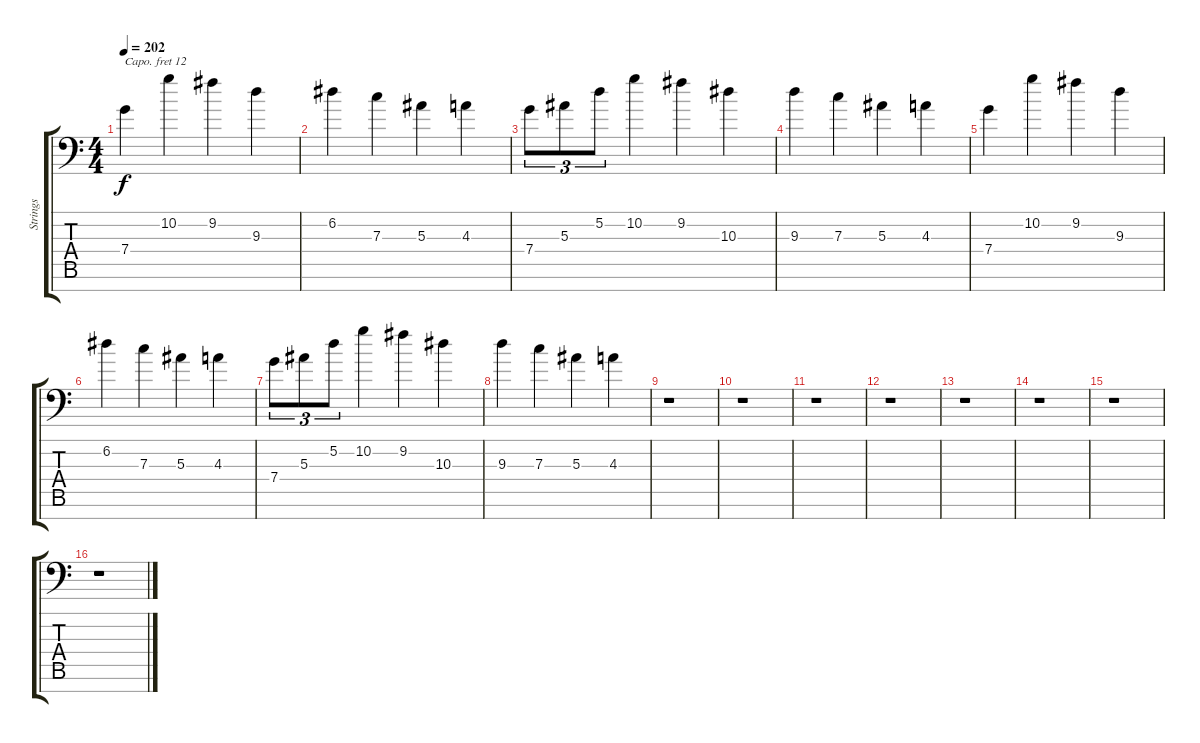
\track ("Strings" "Strings") {instrument stringensemble1}
\staff {score tabs}
\capo 12
\tuning (D4 A3 F3 C3 G2 D2 G1) {hide}
\ts (4 4)
\tempo 202
\clef f4
\ks c
7.4.4{dy f} 10.2.4 9.2.4 9.3.4 |
6.2.4 7.3.4 5.3.4 4.3.4 |
7.4.8{tu (3 2)} 5.3.8{tu (3 2)} 5.2.8{tu (3 2)} 10.2.4 9.2.4 10.3.4 |
9.3.4 7.3.4 5.3.4 4.3.4 |
7.4.4 10.2.4 9.2.4 9.3.4 |
6.2.4 7.3.4 5.3.4 4.3.4 |
7.4.8{tu (3 2)} 5.3.8{tu (3 2)} 5.2.8{tu (3 2)} 10.2.4 9.2.4 10.3.4 |
9.3.4 7.3.4 5.3.4 4.3.4 |
r.1 |
r.1 |
r.1 |
r.1 |
r.1 |
r.1 |
r.1 |
r.1
